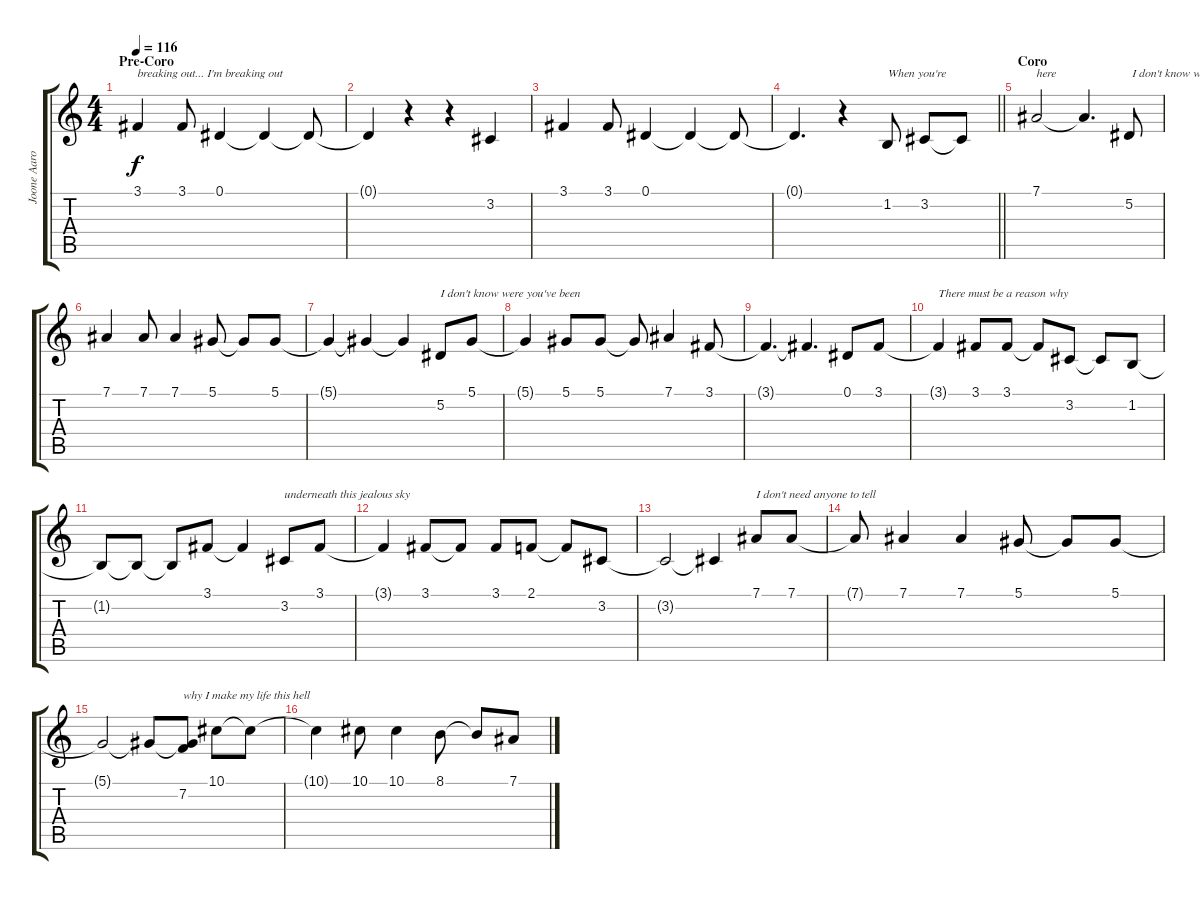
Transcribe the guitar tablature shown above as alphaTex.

\track ("Joone Aaron Voz" "Joone Aaro") {instrument flute}
\staff {score tabs}
\tuning (Eb4 Bb3 Gb3 Db3 Ab2 Eb2) {hide}
\ts (4 4)
\section ("" "Pre-Coro")
\tempo 116
\clef g2
\ks c
3.1.4{txt "breaking out... I'm breaking out" dy f} 3.1.8 0.1.4 0.1{t}.4 0.1{t}.8 |
0.1{t}.4 r.4 r.4 3.2.4 |
3.1.4 3.1.8 0.1.4 0.1{t}.4 0.1{t}.8 |
\barLineRight lightlight
0.1{t}.4{d} r.4 1.2.8{txt "When you're"} 3.2.8 3.2{t}.8 |
\section ("" "Coro")
7.1.2{txt "here"} 7.1{t}.4{d} 5.2.8{txt " I don't know where you are"} |
7.1.4 7.1.8 7.1.4 5.1.8 5.1{t}.8 5.1.8 |
5.1{t}.4 5.1{t}.4 5.1{t}.4 5.2.8{txt "I don't know were you've been"} 5.1.8 |
5.1{t}.4 5.1.8 5.1.8 5.1{t}.8 7.1.4 3.1.8 |
3.1{t}.4{d} 3.1{t}.4{d} 0.1.8 3.1.8 |
3.1{t}.4{txt "There must be a reason why"} 3.1.8 3.1.8 3.1{t}.8 3.2.8 3.2{t}.8 1.2.8 |
1.2{t}.8 1.2{t}.8 1.2{t}.8 3.1.8 3.1{t}.4 3.2.8{txt "underneath this jealous sky"} 3.1.8 |
3.1{t}.4 3.1.8 3.1{t}.8 3.1.8 2.1.8 2.1{t}.8 3.2.8 |
3.2{t}.2 3.2{t}.4 7.1.8{txt "I don't need anyone to tell"} 7.1.8 |
7.1{t}.8 7.1.4 7.1.4 5.1.8 5.1{t}.8 5.1.8 |
5.1{t}.2 5.1{t}.8 (5.1{t} 7.2).8{txt "why I make my life this hell"} 10.1.8 10.1{t}.8 |
10.1{t}.4 10.1.8 10.1.4 8.1.8 8.1{t}.8 7.1.8
